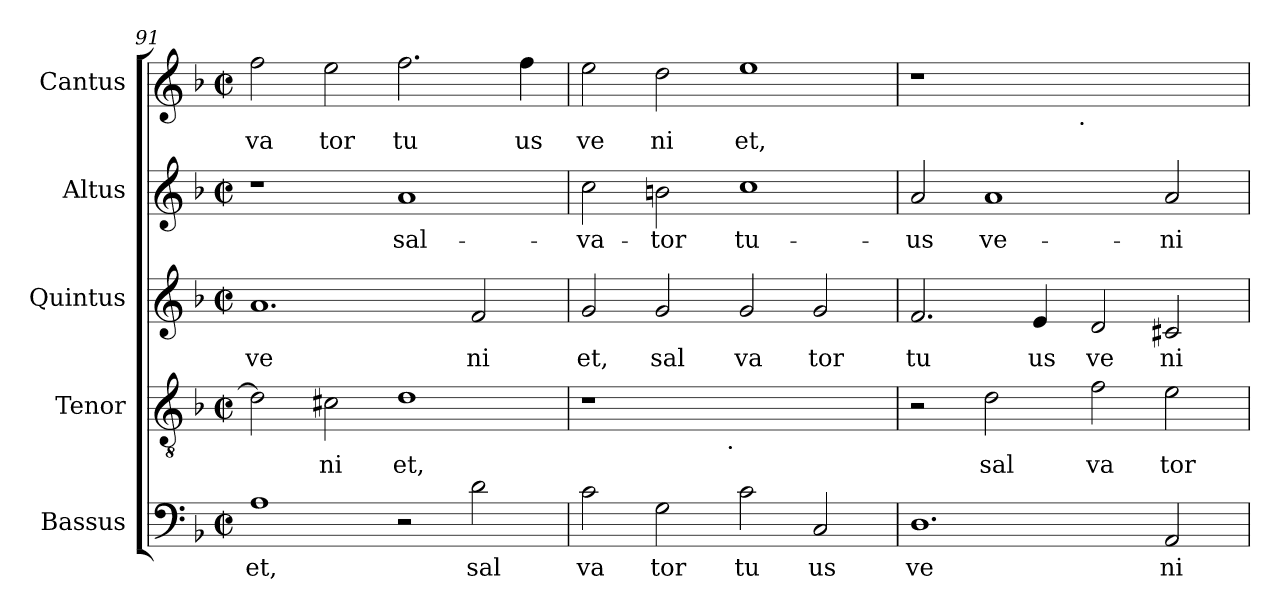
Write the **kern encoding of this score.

**kern	**text	**kern	**text	**kern	**text	**kern	**text	**kern	**text
*part5	*part5	*part4	*part4	*part3	*part3	*part2	*part2	*part1	*part1
*staff5	*staff5	*staff4	*staff4	*staff3	*staff3	*staff2	*staff2	*staff1	*staff1
*I"Bassus	*	*I"Tenor	*	*I"Quintus	*	*I"Altus	*	*I"Cantus	*
*clefF4	*	*clefGv2	*	*clefG2	*	*clefG2	*	*clefG2	*
*k[b-]	*	*k[b-]	*	*k[b-]	*	*k[b-]	*	*k[b-]	*
*F:	*	*F:	*	*F:	*	*F:	*	*F:	*
*M2/2	*	*M2/2	*	*M2/2	*	*M2/2	*	*M2/2	*
*met(c|)	*	*met(c|)	*	*met(c|)	*	*met(c|)	*	*met(c|)	*
=91	=91	=91	=91	=91	=91	=91	=91	=91	=91
!	!LO:LY:b:cj	!	!LO:LY:b:cj	!	!LO:LY:b:cj	!	!	!	!LO:LY:b:cj
1A	et,	2d\]	.	1.a	ve	1r	.	2ff\	va
!	!	!	!LO:LY:b:cj	!	!	!	!	!	!LO:LY:b:cj
.	.	2c#\	ni	.	.	.	.	2ee\	tor
!	!	!	!LO:LY:b:cj	!	!	!	!LO:LY:b:cj	!	!LO:LY:b:cj
2r	.	1d	et,	.	.	1a	sal-	2.ff\	tu
!	!LO:LY:b:cj	!	!	!	!LO:LY:b:cj	!	!	!	!
2d\	sal	.	.	2f/	ni	.	.	.	.
!	!	!	!	!	!	!	!	!	!LO:LY:b:cj
.	.	.	.	.	.	.	.	4ff\	us
=92	=92	=92	=92	=92	=92	=92	=92	=92	=92
!	!LO:LY:b:cj	!	!	!	!LO:LY:b:cj	!	!LO:LY:b:cj	!	!LO:LY:b:cj
*	*	*^	*	*	*	*	*	*	*
2c\	va	1r	2ryy	.	2g/	et,	2cc\	-va-	2ee\	ve
!	!LO:LY:b:cj	!	!	!	!	!LO:LY:b:cj	!	!LO:LY:b:cj	!	!LO:LY:b:cj
2G\	tor	.	4...ryy	.	2g/	sal	2bn\	-tor	2dd\	ni
!	!	!	!LO:TX:b:t=.	!	!	!	!	!	!	!
.	.	.	1ryy	.	.	.	.	.	.	.
!	!LO:LY:b:cj	!	!	!	!	!LO:LY:b:cj	!	!LO:LY:b:cj	!	!LO:LY:b:cj
2c\	tu	1ryy	.	.	2g/	va	1cc	tu-	1ee	et,
!	!LO:LY:b:cj	!	!	!	!	!LO:LY:b:cj	!	!	!	!
2C/	us	.	.	.	2g/	tor	.	.	.	.
.	.	.	32ryy	.	.	.	.	.	.	.
=93	=93	=93	=93	=93	=93	=93	=93	=93	=93	=93
!	!LO:LY:b:cj	!	!	!	!	!LO:LY:b:cj	!	!LO:LY:b:cj	!	!
*	*	*v	*v	*	*	*	*	*	*^	*
1.D	ve	2r	.	2.f/	tu	2a/	-us	1r	2ryy	.
!	!	!	!LO:LY:b:cj	!	!	!	!LO:LY:b:cj	!	!	!
.	.	2d\	sal	.	.	1a	ve-	.	4...ryy	.
!	!	!	!	!	!LO:LY:b:cj	!	!	!	!	!
.	.	.	.	4e/	us	.	.	.	.	.
!	!	!	!	!	!	!	!	!	!LO:TX:b:t=.	!
.	.	.	.	.	.	.	.	.	1ryy	.
!	!	!	!LO:LY:b:cj	!	!LO:LY:b:cj	!	!	!	!	!
.	.	2f\	va	2d/	ve	.	.	1ryy	.	.
!	!LO:LY:b:cj	!	!LO:LY:b:cj	!	!LO:LY:b:cj	!	!LO:LY:b:cj	!	!	!
2AA/	ni	2e\	tor	2c#X/	ni	2a/	-ni-	.	.	.
.	.	.	.	.	.	.	.	.	32ryy	.
*	*	*	*	*	*	*	*	*v	*v	*
=	=	=	=	=	=	=	=	=	=
*-	*-	*-	*-	*-	*-	*-	*-	*-	*-
